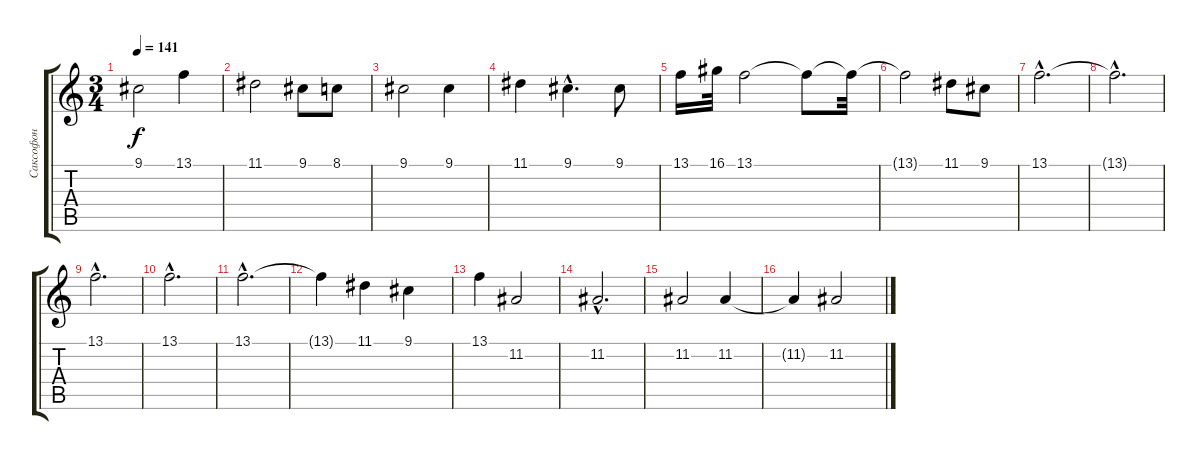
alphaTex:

\track ("Саксофон" "Саксофон") {instrument altosax}
\staff {score tabs}
\tuning (E4 B3 G3 D3 A2 E2) {hide}
\ts (3 4)
\tempo 141
\clef g2
\ks c
9.1.2{dy f} 13.1.4 |
11.1.2 9.1.8 8.1.8 |
9.1.2 9.1.4 |
11.1.4 9.1{hac}.4{d} 9.1.8 |
13.1.16 16.1.32 13.1.2 13.1{t}.8 13.1{t}.32 |
13.1{t}.2 11.1.8 9.1.8 |
13.1{hac}.2{d} |
13.1{hac t}.2{d} |
13.1{hac}.2{d} |
13.1{hac}.2{d} |
13.1{hac}.2{d} |
13.1{t}.4 11.1.4 9.1.4 |
13.1.4 11.2.2 |
11.2{hac}.2{d} |
11.2.2 11.2.4 |
11.2{t}.4 11.2.2
